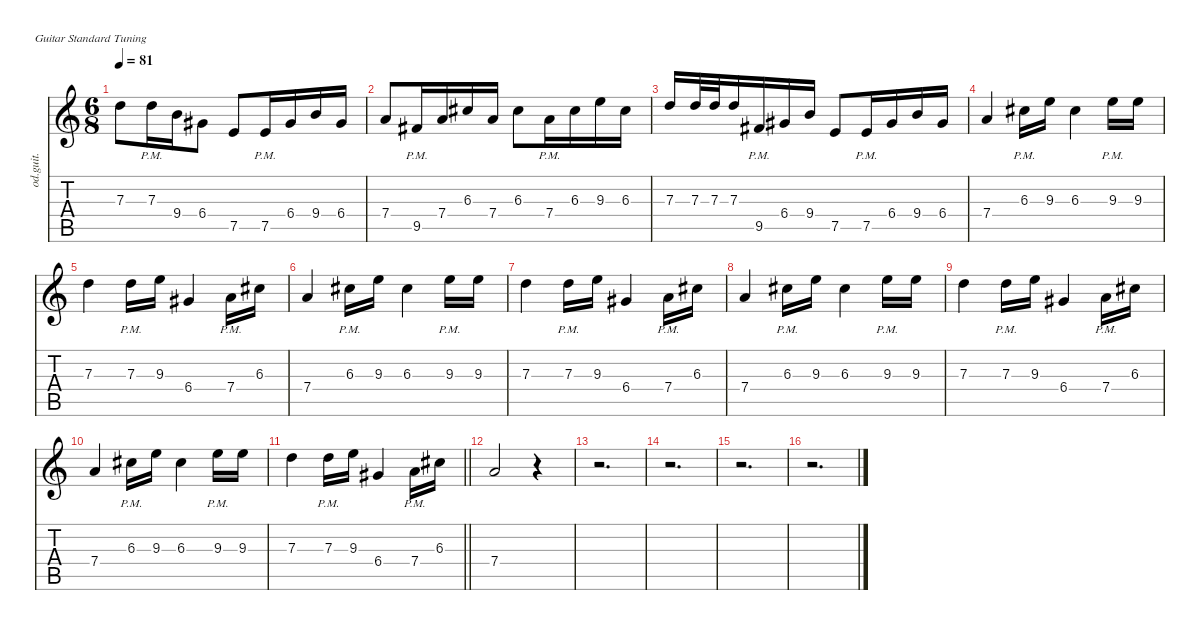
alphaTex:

\defaultSystemsLayout 4
\hideDynamics
\bracketExtendMode nobrackets
\otherSystemsTrackNameOrientation horizontal
\track ("Overdriven Guitar I" "od.guit.") {instrument overdrivenguitar}
\staff {score tabs}
\tuning (E4 B3 G3 D3 A2 E2)
\ts (6 8)
\tempo 81
\clef g2
\ks c
7.3.8{dy f beam Down} 7.3{pm}.16{beam Down} 9.4.16{beam Down} 6.4{acc #}.8{beam Down} 7.5.8{beam Up} 7.5{pm}.16{beam Up} 6.4{acc #}.16{beam Up} 9.4.16{beam Up} 6.4{acc #}.16{beam Up} |
7.4.8{beam Up} 9.5{pm acc #}.16{beam Up} 7.4.16{beam Up} 6.3{acc #}.16{beam Up} 7.4.16{beam Up} 6.3{acc #}.8{beam Down} 7.4{pm}.16{beam Down} 6.3{acc #}.16{beam Down} 9.3.16{beam Down} 6.3{acc #}.16{beam Down} |
7.3.16{beam Up} 7.3.32{beam Up} 7.3.32{beam Up} 7.3.16{beam Up} 9.5{pm acc #}.16{beam Up} 6.4{acc #}.16{beam Up} 9.4.16{beam Up} 7.5.8{beam Up} 7.5{pm}.16{beam Up} 6.4{acc #}.16{beam Up} 9.4.16{beam Up} 6.4{acc #}.16{beam Up} |
7.4.4{beam Up} 6.3{pm acc #}.16{beam Down} 9.3.16{beam Down} 6.3{acc #}.4{beam Down} 9.3{pm}.16{beam Down} 9.3.16{beam Down} |
7.3.4{beam Down} 7.3{pm}.16{beam Down} 9.3.16{beam Down} 6.4{acc #}.4{beam Up} 7.4{pm}.16{beam Down} 6.3{acc #}.16{beam Down} |
7.4.4{beam Up} 6.3{pm acc #}.16{beam Down} 9.3.16{beam Down} 6.3{acc #}.4{beam Down} 9.3{pm}.16{beam Down} 9.3.16{beam Down} |
7.3.4{beam Down} 7.3{pm}.16{beam Down} 9.3.16{beam Down} 6.4{acc #}.4{beam Up} 7.4{pm}.16{beam Down} 6.3{acc #}.16{beam Down} |
7.4.4{beam Up} 6.3{pm acc #}.16{beam Down} 9.3.16{beam Down} 6.3{acc #}.4{beam Down} 9.3{pm}.16{beam Down} 9.3.16{beam Down} |
7.3.4{beam Down} 7.3{pm}.16{beam Down} 9.3.16{beam Down} 6.4{acc #}.4{beam Up} 7.4{pm}.16{beam Down} 6.3{acc #}.16{beam Down} |
7.4.4{beam Up} 6.3{pm acc #}.16{beam Down} 9.3.16{beam Down} 6.3{acc #}.4{beam Down} 9.3{pm}.16{beam Down} 9.3.16{beam Down} |
\barLineRight lightlight
7.3.4{beam Down} 7.3{pm}.16{beam Down} 9.3.16{beam Down} 6.4{acc #}.4{beam Up} 7.4{pm}.16{beam Down} 6.3{acc #}.16{beam Down} |
7.4.2{beam Up} r.4{beam Up} |
r.2{d beam Down} |
r.2{d beam Down} |
r.2{d beam Down} |
r.2{d beam Down}
